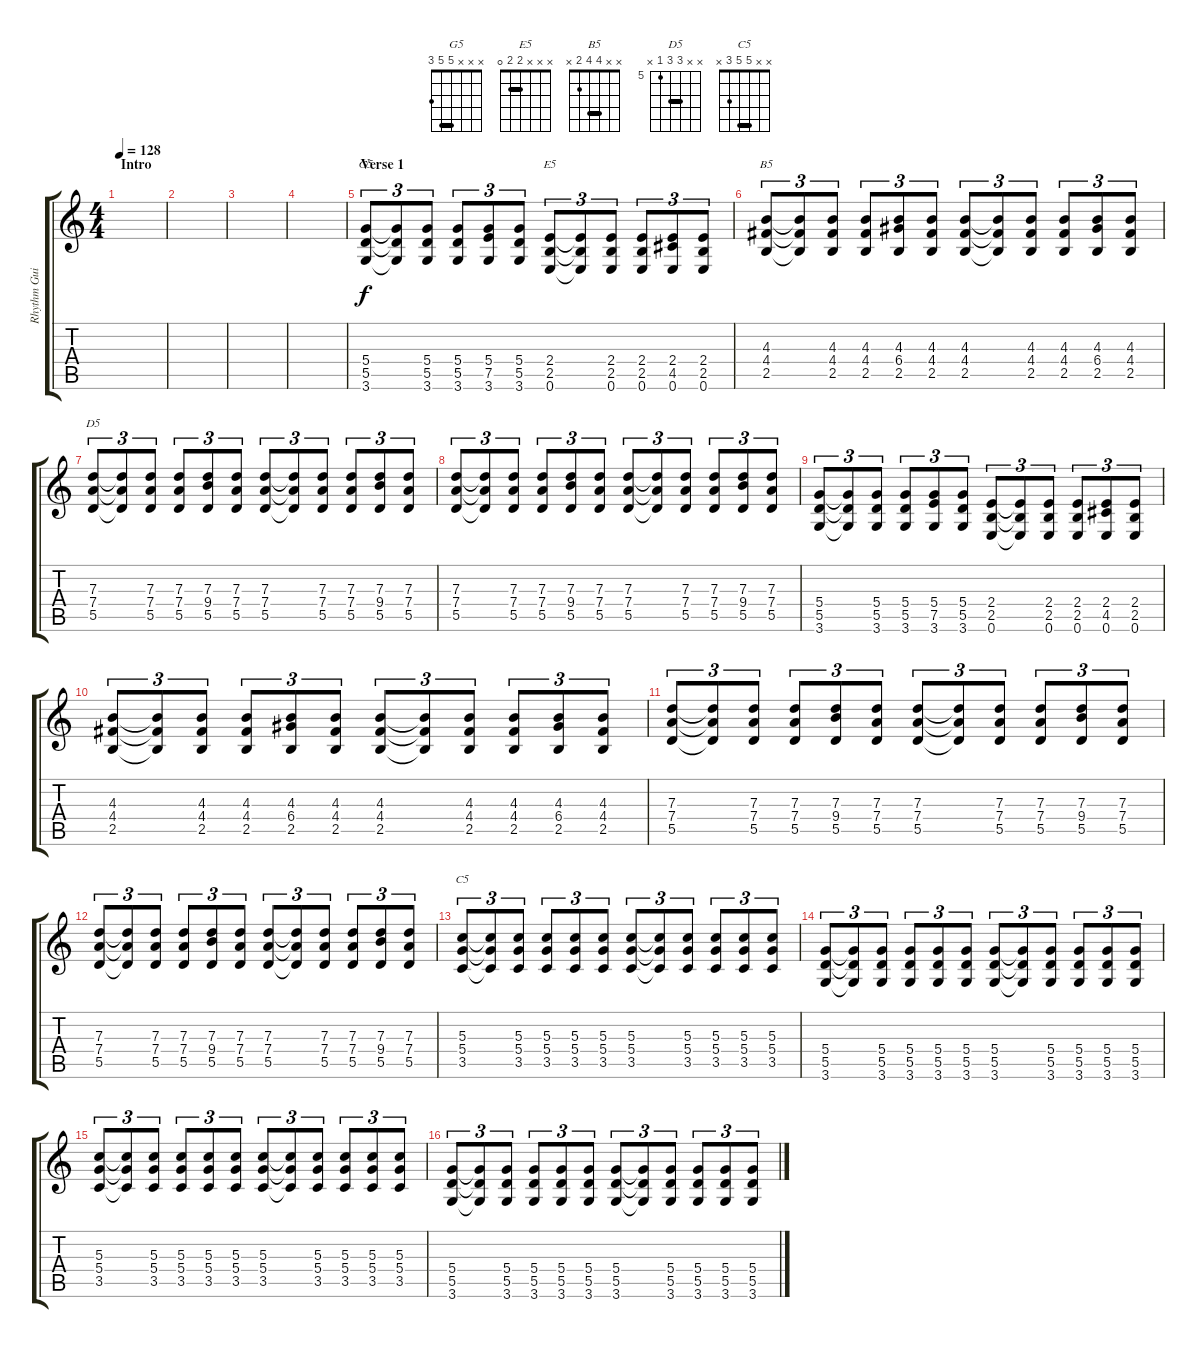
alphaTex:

\track ("Rhythm Guitar" "Rhythm Gui") {instrument overdrivenguitar}
\staff {score tabs}
\tuning (E4 B3 G3 D3 A2 E2) {hide}
\chord ("G5" x x x 5 5 3) {barre 5}
\chord ("E5" x x x 2 2 0) {barre 2}
\chord ("B5" x x 4 4 2 x) {barre 4}
\chord ("D5" x x 7 7 5 x) {firstfret 5 barre 7}
\chord ("C5" x x 5 5 3 x) {barre 5}
\ts (4 4)
\section ("" "Intro")
\tempo 128
\clef g2
\ks c
|
|
|
|
\section ("" "Verse 1")
(5.4 5.5 3.6).8{tu (3 2) ch "G5"} (5.4{t} 5.5{t} 3.6{t}).8{tu (3 2)} (5.4 5.5 3.6).8{tu (3 2)} (5.4 5.5 3.6).8{tu (3 2)} (5.4 7.5 3.6).8{tu (3 2)} (5.4 5.5 3.6).8{tu (3 2)} (2.4 2.5 0.6).8{tu (3 2) ch "E5"} (2.4{t} 2.5{t} 0.6{t}).8{tu (3 2)} (2.4 2.5 0.6).8{tu (3 2)} (2.4 2.5 0.6).8{tu (3 2)} (2.4 4.5 0.6).8{tu (3 2)} (2.4 2.5 0.6).8{tu (3 2)} |
(4.3 4.4 2.5).8{tu (3 2) ch "B5"} (4.3{t} 4.4{t} 2.5{t}).8{tu (3 2)} (4.3 4.4 2.5).8{tu (3 2)} (4.3 4.4 2.5).8{tu (3 2)} (4.3 6.4 2.5).8{tu (3 2)} (4.3 4.4 2.5).8{tu (3 2)} (4.3 4.4 2.5).8{tu (3 2)} (4.3{t} 4.4{t} 2.5{t}).8{tu (3 2)} (4.3 4.4 2.5).8{tu (3 2)} (4.3 4.4 2.5).8{tu (3 2)} (4.3 6.4 2.5).8{tu (3 2)} (4.3 4.4 2.5).8{tu (3 2)} |
(7.3 7.4 5.5).8{tu (3 2) ch "D5"} (7.3{t} 7.4{t} 5.5{t}).8{tu (3 2)} (7.3 7.4 5.5).8{tu (3 2)} (7.3 7.4 5.5).8{tu (3 2)} (7.3 9.4 5.5).8{tu (3 2)} (7.3 7.4 5.5).8{tu (3 2)} (7.3 7.4 5.5).8{tu (3 2)} (7.3{t} 7.4{t} 5.5{t}).8{tu (3 2)} (7.3 7.4 5.5).8{tu (3 2)} (7.3 7.4 5.5).8{tu (3 2)} (7.3 9.4 5.5).8{tu (3 2)} (7.3 7.4 5.5).8{tu (3 2)} |
(7.3 7.4 5.5).8{tu (3 2)} (7.3{t} 7.4{t} 5.5{t}).8{tu (3 2)} (7.3 7.4 5.5).8{tu (3 2)} (7.3 7.4 5.5).8{tu (3 2)} (7.3 9.4 5.5).8{tu (3 2)} (7.3 7.4 5.5).8{tu (3 2)} (7.3 7.4 5.5).8{tu (3 2)} (7.3{t} 7.4{t} 5.5{t}).8{tu (3 2)} (7.3 7.4 5.5).8{tu (3 2)} (7.3 7.4 5.5).8{tu (3 2)} (7.3 9.4 5.5).8{tu (3 2)} (7.3 7.4 5.5).8{tu (3 2)} |
(5.4 5.5 3.6).8{tu (3 2)} (5.4{t} 5.5{t} 3.6{t}).8{tu (3 2)} (5.4 5.5 3.6).8{tu (3 2)} (5.4 5.5 3.6).8{tu (3 2)} (5.4 7.5 3.6).8{tu (3 2)} (5.4 5.5 3.6).8{tu (3 2)} (2.4 2.5 0.6).8{tu (3 2)} (2.4{t} 2.5{t} 0.6{t}).8{tu (3 2)} (2.4 2.5 0.6).8{tu (3 2)} (2.4 2.5 0.6).8{tu (3 2)} (2.4 4.5 0.6).8{tu (3 2)} (2.4 2.5 0.6).8{tu (3 2)} |
(4.3 4.4 2.5).8{tu (3 2)} (4.3{t} 4.4{t} 2.5{t}).8{tu (3 2)} (4.3 4.4 2.5).8{tu (3 2)} (4.3 4.4 2.5).8{tu (3 2)} (4.3 6.4 2.5).8{tu (3 2)} (4.3 4.4 2.5).8{tu (3 2)} (4.3 4.4 2.5).8{tu (3 2)} (4.3{t} 4.4{t} 2.5{t}).8{tu (3 2)} (4.3 4.4 2.5).8{tu (3 2)} (4.3 4.4 2.5).8{tu (3 2)} (4.3 6.4 2.5).8{tu (3 2)} (4.3 4.4 2.5).8{tu (3 2)} |
(7.3 7.4 5.5).8{tu (3 2)} (7.3{t} 7.4{t} 5.5{t}).8{tu (3 2)} (7.3 7.4 5.5).8{tu (3 2)} (7.3 7.4 5.5).8{tu (3 2)} (7.3 9.4 5.5).8{tu (3 2)} (7.3 7.4 5.5).8{tu (3 2)} (7.3 7.4 5.5).8{tu (3 2)} (7.3{t} 7.4{t} 5.5{t}).8{tu (3 2)} (7.3 7.4 5.5).8{tu (3 2)} (7.3 7.4 5.5).8{tu (3 2)} (7.3 9.4 5.5).8{tu (3 2)} (7.3 7.4 5.5).8{tu (3 2)} |
(7.3 7.4 5.5).8{tu (3 2)} (7.3{t} 7.4{t} 5.5{t}).8{tu (3 2)} (7.3 7.4 5.5).8{tu (3 2)} (7.3 7.4 5.5).8{tu (3 2)} (7.3 9.4 5.5).8{tu (3 2)} (7.3 7.4 5.5).8{tu (3 2)} (7.3 7.4 5.5).8{tu (3 2)} (7.3{t} 7.4{t} 5.5{t}).8{tu (3 2)} (7.3 7.4 5.5).8{tu (3 2)} (7.3 7.4 5.5).8{tu (3 2)} (7.3 9.4 5.5).8{tu (3 2)} (7.3 7.4 5.5).8{tu (3 2)} |
(5.3 5.4 3.5).8{tu (3 2) ch "C5"} (5.3{t} 5.4{t} 3.5{t}).8{tu (3 2)} (5.3 5.4 3.5).8{tu (3 2)} (5.3 5.4 3.5).8{tu (3 2)} (5.3 5.4 3.5).8{tu (3 2)} (5.3 5.4 3.5).8{tu (3 2)} (5.3 5.4 3.5).8{tu (3 2)} (5.3{t} 5.4{t} 3.5{t}).8{tu (3 2)} (5.3 5.4 3.5).8{tu (3 2)} (5.3 5.4 3.5).8{tu (3 2)} (5.3 5.4 3.5).8{tu (3 2)} (5.3 5.4 3.5).8{tu (3 2)} |
(5.4 5.5 3.6).8{tu (3 2)} (5.4{t} 5.5{t} 3.6{t}).8{tu (3 2)} (5.4 5.5 3.6).8{tu (3 2)} (5.4 5.5 3.6).8{tu (3 2)} (5.4 5.5 3.6).8{tu (3 2)} (5.4 5.5 3.6).8{tu (3 2)} (5.4 5.5 3.6).8{tu (3 2)} (5.4{t} 5.5{t} 3.6{t}).8{tu (3 2)} (5.4 5.5 3.6).8{tu (3 2)} (5.4 5.5 3.6).8{tu (3 2)} (5.4 5.5 3.6).8{tu (3 2)} (5.4 5.5 3.6).8{tu (3 2)} |
(5.3 5.4 3.5).8{tu (3 2)} (5.3{t} 5.4{t} 3.5{t}).8{tu (3 2)} (5.3 5.4 3.5).8{tu (3 2)} (5.3 5.4 3.5).8{tu (3 2)} (5.3 5.4 3.5).8{tu (3 2)} (5.3 5.4 3.5).8{tu (3 2)} (5.3 5.4 3.5).8{tu (3 2)} (5.3{t} 5.4{t} 3.5{t}).8{tu (3 2)} (5.3 5.4 3.5).8{tu (3 2)} (5.3 5.4 3.5).8{tu (3 2)} (5.3 5.4 3.5).8{tu (3 2)} (5.3 5.4 3.5).8{tu (3 2)} |
(5.4 5.5 3.6).8{tu (3 2)} (5.4{t} 5.5{t} 3.6{t}).8{tu (3 2)} (5.4 5.5 3.6).8{tu (3 2)} (5.4 5.5 3.6).8{tu (3 2)} (5.4 5.5 3.6).8{tu (3 2)} (5.4 5.5 3.6).8{tu (3 2)} (5.4 5.5 3.6).8{tu (3 2)} (5.4{t} 5.5{t} 3.6{t}).8{tu (3 2)} (5.4 5.5 3.6).8{tu (3 2)} (5.4 5.5 3.6).8{tu (3 2)} (5.4 5.5 3.6).8{tu (3 2)} (5.4 5.5 3.6).8{tu (3 2)}
